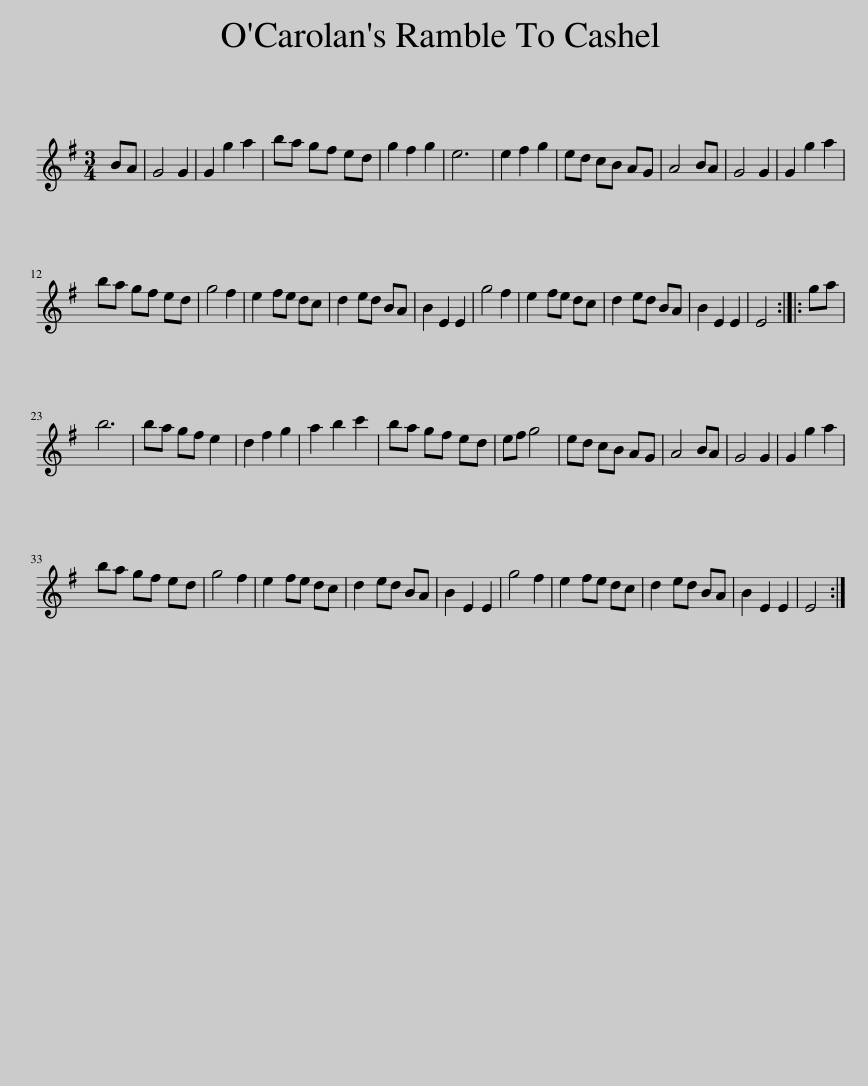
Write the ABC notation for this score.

X:1
L:1/8
M:3/4
I:linebreak $
K:G
V:1 treble
V:1
 BA | G4 G2 | G2 g2 a2 | ba gf ed | g2 f2 g2 | %5
 e6 | e2 f2 g2 | ed cB AG | A4 BA | G4 G2 | %10
 G2 g2 a2 |$ ba gf ed | g4 f2 | e2 fe dc | d2 ed BA | %15
 B2 E2 E2 | g4 f2 | e2 fe dc | d2 ed BA | B2 E2 E2 | %20
 E4 :: ga |$ b6 | ba gf e2 | d2 f2 g2 | %25
 a2 b2 c'2 | ba gf ed | ef g4 | ed cB AG | A4 BA | %30
 G4 G2 | G2 g2 a2 |$ ba gf ed | g4 f2 | e2 fe dc | %35
 d2 ed BA | B2 E2 E2 | g4 f2 | e2 fe dc | d2 ed BA | %40
 B2 E2 E2 | E4 :| %42
